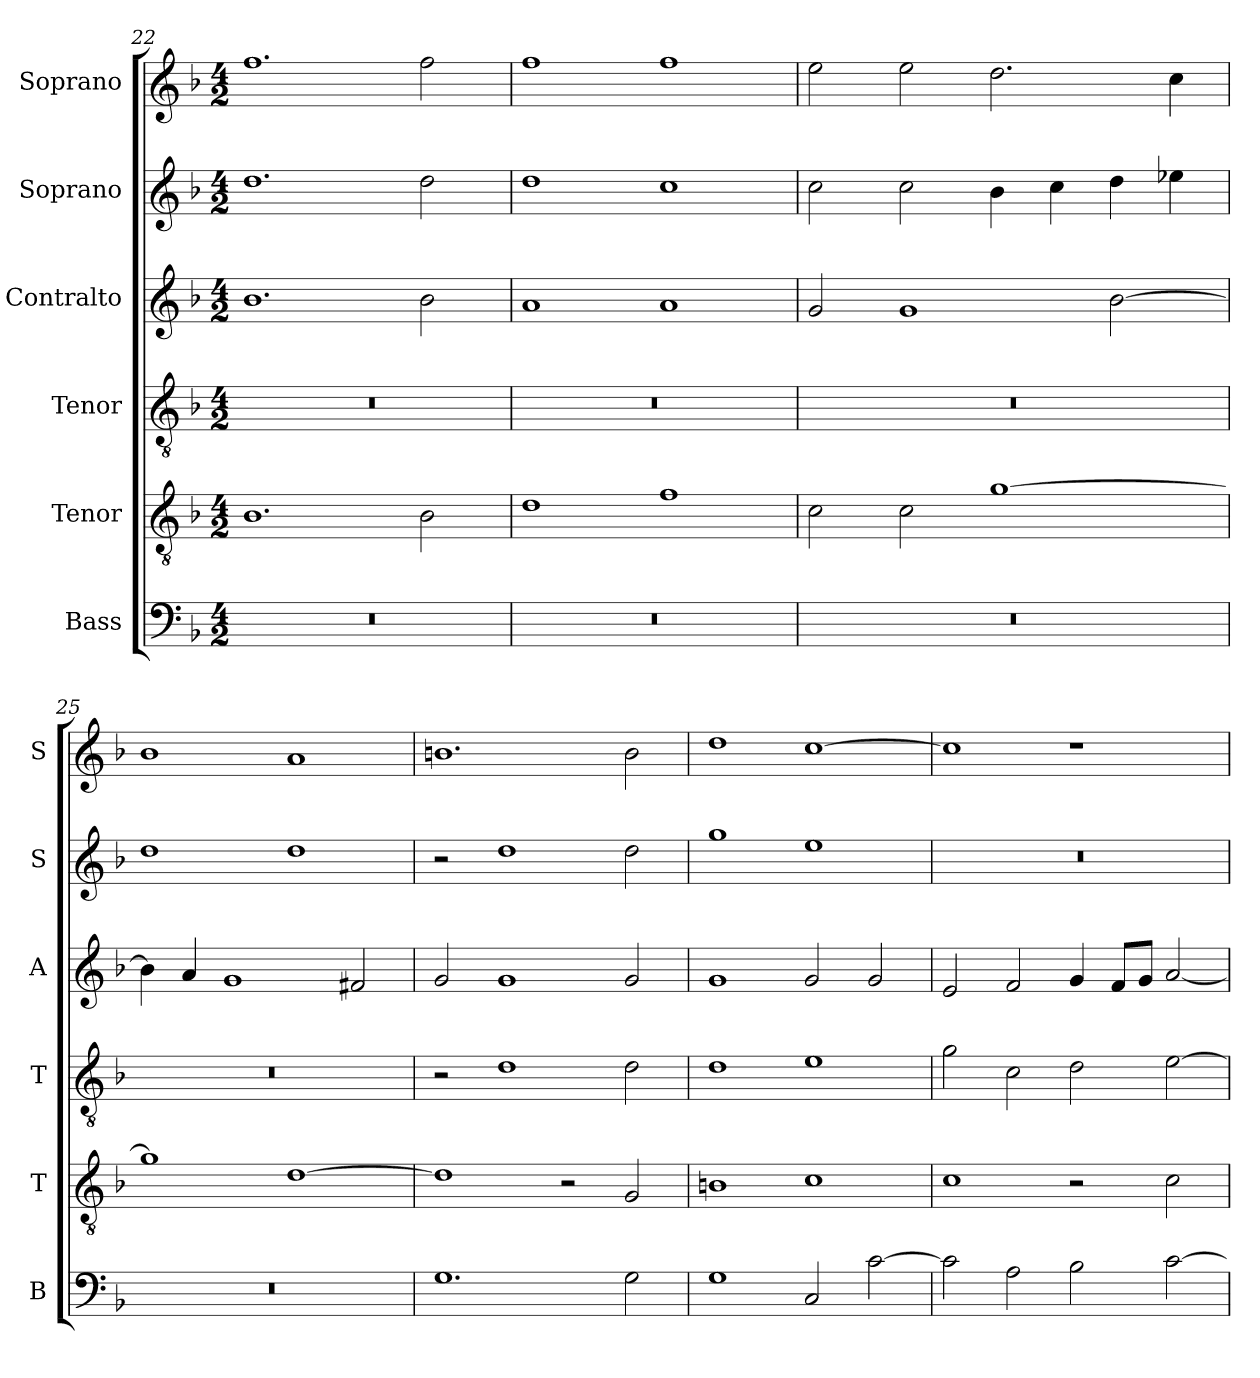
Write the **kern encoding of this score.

**kern	**kern	**kern	**kern	**kern	**kern
*part6	*part5	*part4	*part3	*part2	*part1
*staff6	*staff5	*staff4	*staff3	*staff2	*staff1
*I"Bass	*I"Tenor	*I"Tenor	*I"Contralto	*I"Soprano	*I"Soprano
*I'B	*I'T	*I'T	*I'A	*I'S	*I'S
*clefF4	*clefGv2	*clefGv2	*clefG2	*clefG2	*clefG2
*k[b-]	*k[b-]	*k[b-]	*k[b-]	*k[b-]	*k[b-]
*F:ion	*F:ion	*F:ion	*F:ion	*F:ion	*F:ion
*M4/2	*M4/2	*M4/2	*M4/2	*M4/2	*M4/2
=22	=22	=22	=22	=22	=22
0r	1.B-	0r	1.b-	1.dd	1.ff
.	2B-	.	2b-	2dd	2ff
=23	=23	=23	=23	=23	=23
0r	1d	0r	1a	1dd	1ff
.	1f	.	1a	1cc	1ff
=24	=24	=24	=24	=24	=24
0r	2c	0r	2g	2cc	2ee
.	2c	.	1g	2cc	2ee
.	[1g	.	.	4b-	2.dd
.	.	.	.	4cc	.
.	.	.	[2b-	4dd	.
.	.	.	.	4ee-X	4cc
=25	=25	=25	=25	=25	=25
0r	1g]	0r	4b-]	1dd	1b-
.	.	.	4a	.	.
.	.	.	1g	.	.
.	[1d	.	.	1dd	1a
.	.	.	2f#X	.	.
=26	=26	=26	=26	=26	=26
1.G	1d]	2r	2g	2r	1.bn
.	.	1d	1g	1dd	.
.	2r	.	.	.	.
2G	2G	2d	2g	2dd	2b
=27	=27	=27	=27	=27	=27
1G	1Bn	1d	1g	1gg	1dd
2C	1c	1e	2g	1ee	[1cc
[2c	.	.	2g	.	.
=28	=28	=28	=28	=28	=28
2c]	1c	2g	2e	0r	1cc]
2A	.	2c	2f	.	.
2B-	2r	2d	4g	.	1r
.	.	.	8f/L	.	.
.	.	.	8g/J	.	.
[2c	2c	[2e	[2a	.	.
=	=	=	=	=	=
*-	*-	*-	*-	*-	*-
